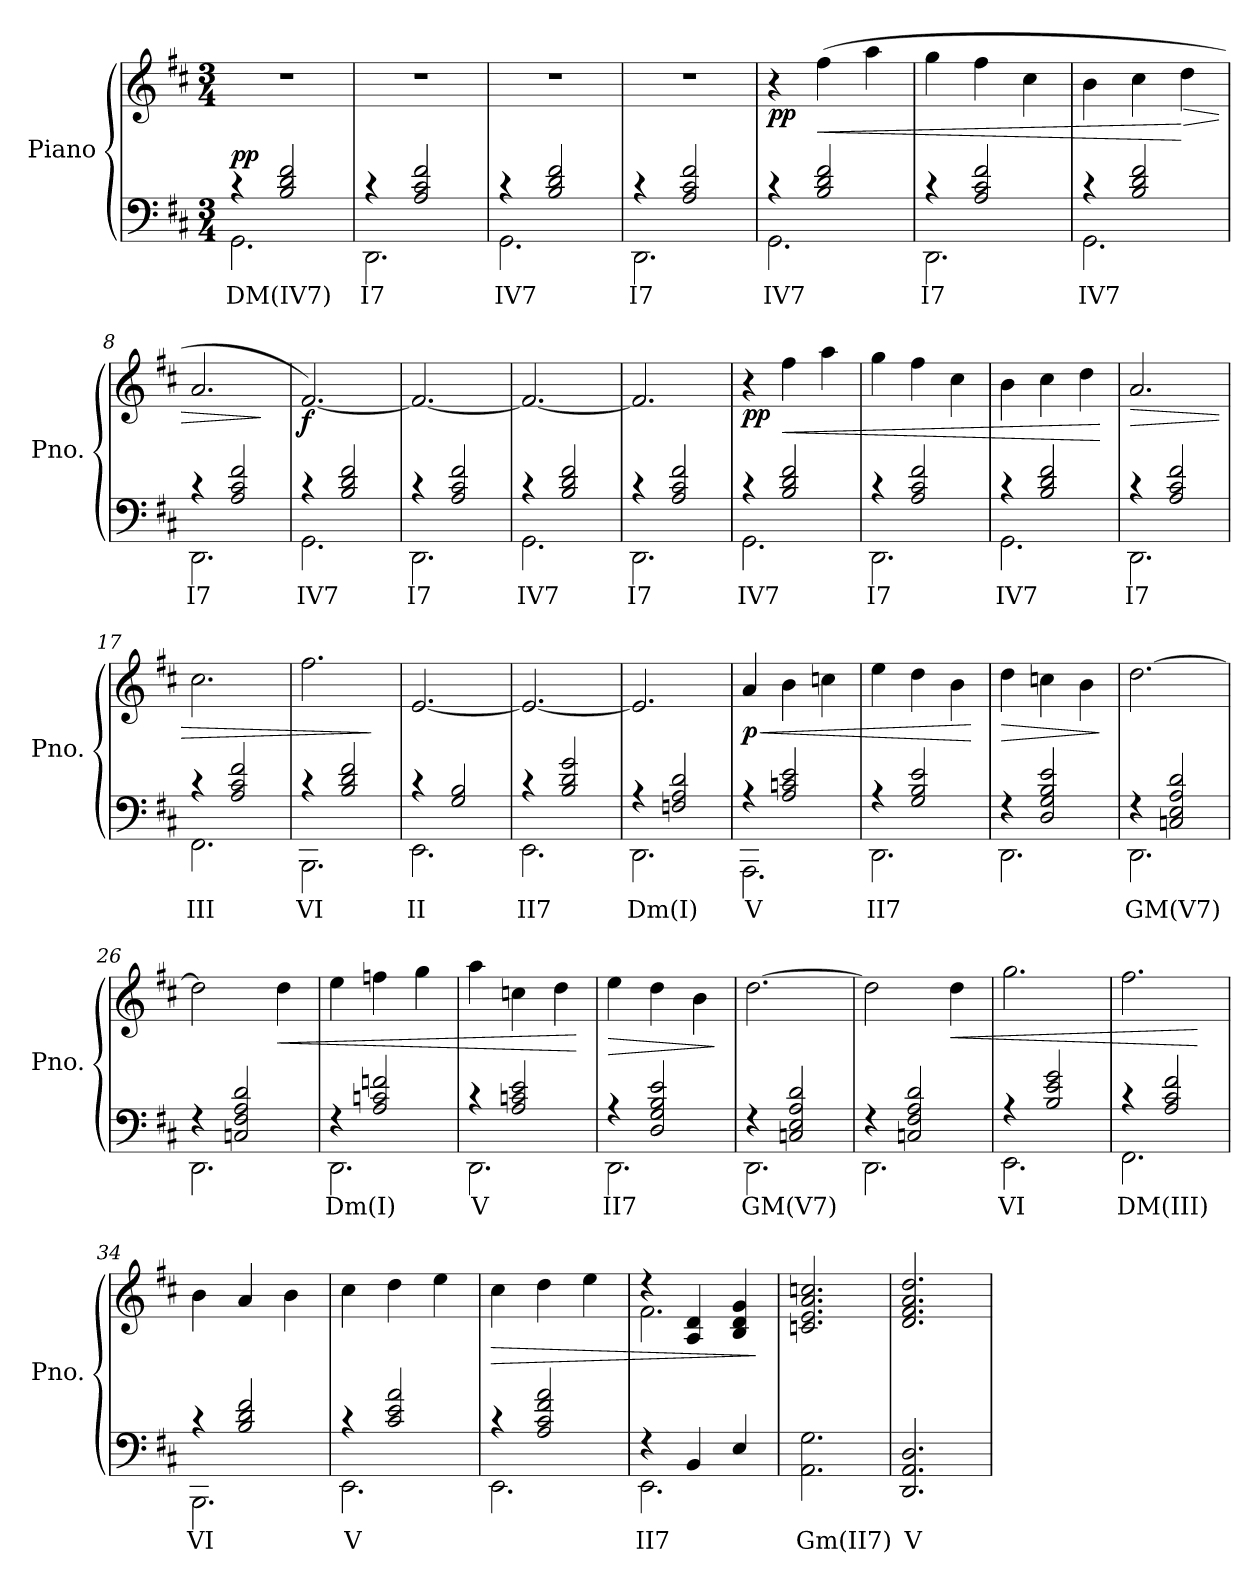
**kern	**text	**kern	**dynam
*part1	*part1	*part1	*part1
*staff2	*staff2	*staff1	*staff1/2
*I"Piano	*	*	*
*I'Pno.	*	*	*
*clefF4	*	*clefG2	*
*k[f#c#]	*	*k[f#c#]	*
*M3/4	*	*M3/4	*
*MM66	*	*MM66	*
=1	=1	=1	=1
*^	*	*	*
!	!	!LO:LY:b	!	!LO:DY:a=2
4r	2.GG\	DM(IV7)	2.r	pp
2B/ 2d/ 2f#/	.	.	.	.
=2	=2	=2	=2	=2
!	!	!LO:LY:b	!	!
4r	2.DD\	I7	2.r	.
2A/ 2c#/ 2f#/	.	.	.	.
=3	=3	=3	=3	=3
!	!	!LO:LY:b	!	!
4r	2.GG\	IV7	2.r	.
2B/ 2d/ 2f#/	.	.	.	.
=4	=4	=4	=4	=4
!	!	!LO:LY:b	!	!
4r	2.DD\	I7	2.r	.
2A/ 2c#/ 2f#/	.	.	.	.
=5	=5	=5	=5	=5
!	!	!LO:LY:b	!	!LO:DY:b
4r	2.GG\	IV7	4r	pp
!	!	!	!	!LO:HP:b
2B/ 2d/ 2f#/	.	.	(>4ff#\	<
.	.	.	4aa\	.
=6	=6	=6	=6	=6
!	!	!LO:LY:b	!	!
4r	2.DD\	I7	4gg\	.
2A/ 2c#/ 2f#/	.	.	4ff#\	.
.	.	.	4cc#\	.
=7	=7	=7	=7	=7
!	!	!LO:LY:b	!	!
4r	2.GG\	IV7	4b\	.
2B/ 2d/ 2f#/	.	.	4cc#\	.
!	!	!	!	!LO:HP:n=1:b
.	.	.	4dd\	[ >
=8	=8	=8	=8	=8
!	!	!LO:LY:b	!	!
4r	2.DD\	I7	2.a/	.
2A/ 2c#/ 2f#/	.	.	.	.
*v	*v	*	*	*
.	.	.	]
!!LO:LB:g=z
=9	=9	=9	=9
*^	*	*	*
!	!	!LO:LY:b	!	!LO:DY:b
4r	2.GG\	IV7	[2.f#/)	f
2B/ 2d/ 2f#/	.	.	.	.
=10	=10	=10	=10	=10
!	!	!LO:LY:b	!	!
4r	2.DD\	I7	2.f#/_	.
2A/ 2c#/ 2f#/	.	.	.	.
=11	=11	=11	=11	=11
!	!	!LO:LY:b	!	!
4r	2.GG\	IV7	2.f#/_	.
2B/ 2d/ 2f#/	.	.	.	.
=12	=12	=12	=12	=12
!	!	!LO:LY:b	!	!
4r	2.DD\	I7	2.f#/]	.
2A/ 2c#/ 2f#/	.	.	.	.
=13	=13	=13	=13	=13
!	!	!LO:LY:b	!	!LO:DY:b
4r	2.GG\	IV7	4r	pp
!	!	!	!	!LO:HP:b
2B/ 2d/ 2f#/	.	.	4ff#\	<
.	.	.	4aa\	.
=14	=14	=14	=14	=14
!	!	!LO:LY:b	!	!
4r	2.DD\	I7	4gg\	.
2A/ 2c#/ 2f#/	.	.	4ff#\	.
.	.	.	4cc#\	.
=15	=15	=15	=15	=15
!	!	!LO:LY:b	!	!
4r	2.GG\	IV7	4b\	.
2B/ 2d/ 2f#/	.	.	4cc#\	.
.	.	.	4dd\	.
*v	*v	*	*	*
.	.	.	[
=16	=16	=16	=16
*^	*	*	*
!	!	!LO:LY:b	!	!LO:HP:b
4r	2.DD\	I7	2.a/	>
2A/ 2c#/ 2f#/	.	.	.	.
=17	=17	=17	=17	=17
!	!	!LO:LY:b	!	!
4r	2.FF#\	III	2.cc#\	.
2A/ 2c#/ 2f#/	.	.	.	.
!!LO:LB:g=z
=18	=18	=18	=18	=18
!	!	!LO:LY:b	!	!
4r	2.BBB\	VI	2.ff#\	.
2B/ 2d/ 2f#/	.	.	.	.
*v	*v	*	*	*
.	.	.	]
=19	=19	=19	=19
*^	*	*	*
!	!	!LO:LY:b	!	!
4r	2.EE\	II	[2.e/	.
2G/ 2B/	.	.	.	.
=20	=20	=20	=20	=20
!	!	!LO:LY:b	!	!
4r	2.EE\	II7	2.e/_	.
2B/ 2d/ 2g/	.	.	.	.
=21	=21	=21	=21	=21
!	!	!LO:LY:b	!	!
4r	2.DD\	Dm(I)	2.e/]	.
2Fn/ 2A/ 2d/	.	.	.	.
=22	=22	=22	=22	=22
!	!	!LO:LY:b	!	!LO:HP:b
!	!	!	!	!LO:DY:n=1:b
4r	2.AAA\	V	4a/	< p
2A/ 2cn/ 2e/	.	.	4b\	.
.	.	.	4ccn\	.
=23	=23	=23	=23	=23
!	!	!LO:LY:b	!	!
4r	2.DD\	II7	4ee\	.
2G/ 2B/ 2e/	.	.	4dd\	.
.	.	.	4b\	.
*v	*v	*	*	*
.	.	.	[
=24	=24	=24	=24
*^	*	*	*
!	!	!	!	!LO:HP:b
4r	2.DD\	.	4dd\	>
2D/ 2G/ 2B/ 2e/	.	.	4ccn\	.
.	.	.	4b\	.
*v	*v	*	*	*
.	.	.	]
=25	=25	=25	=25
*^	*	*	*
!	!	!LO:LY:b	!	!
4r	2.DD\	GM(V7)	[2.dd\	.
2Cn/ 2E/ 2A/ 2d/	.	.	.	.
!!LO:LB:g=z
=26	=26	=26	=26	=26
4r	2.DD\	.	2dd\]	.
2Cn/ 2F#/ 2A/ 2d/	.	.	.	.
!	!	!	!	!LO:HP:b
.	.	.	4dd\	<
=27	=27	=27	=27	=27
!	!	!LO:LY:b	!	!
4r	2.DD\	Dm(I)	4ee\	.
2A/ 2cn/ 2fn/	.	.	4ffn\	.
.	.	.	4gg\	.
=28	=28	=28	=28	=28
!	!	!LO:LY:b	!	!
4r	2.DD\	V	4aa\	.
2A/ 2cn/ 2e/	.	.	4ccn\	.
.	.	.	4dd\	.
*v	*v	*	*	*
.	.	.	[
=29	=29	=29	=29
*^	*	*	*
!	!	!LO:LY:b	!	!LO:HP:b
4r	2.DD\	II7	4ee\	>
2D/ 2G/ 2B/ 2e/	.	.	4dd\	.
.	.	.	4b\	.
*v	*v	*	*	*
.	.	.	]
=30	=30	=30	=30
*^	*	*	*
!	!	!LO:LY:b	!	!
4r	2.DD\	GM(V7)	[2.dd\	.
2Cn/ 2E/ 2A/ 2d/	.	.	.	.
=31	=31	=31	=31	=31
4r	2.DD\	.	2dd\]	.
2Cn/ 2F#/ 2A/ 2d/	.	.	.	.
!	!	!	!	!LO:HP:b
.	.	.	4dd\	<
=32	=32	=32	=32	=32
!	!	!LO:LY:b	!	!
4r	2.EE\	VI	2.gg\	.
2B/ 2e/ 2g/	.	.	.	.
!!LO:LB:g=z
=33	=33	=33	=33	=33
!	!	!LO:LY:b	!	!
4r	2.FF#\	DM(III)	2.ff#\	.
2A/ 2c#/ 2f#/	.	.	.	.
*v	*v	*	*	*
.	.	.	[
=34	=34	=34	=34
*^	*	*	*
!	!	!LO:LY:b	!	!
4r	2.BBB\	VI	4b\	.
2B/ 2d/ 2f#/	.	.	4a/	.
.	.	.	4b\	.
=35	=35	=35	=35	=35
!	!	!LO:LY:b	!	!
4r	2.EE\	V	4cc#\	.
2c#/ 2e/ 2a/	.	.	4dd\	.
.	.	.	4ee\	.
=36	=36	=36	=36	=36
!	!	!	!	!LO:HP:b
4r	2.EE\	.	4cc#\	>
2A/ 2c#/ 2f#/ 2a/	.	.	4dd\	.
.	.	.	4ee\	.
=37	=37	=37	=37	=37
!	!	!LO:LY:b	!	!
*	*	*	*^	*
4r	2.EE\	II7	4r	2.f#\	.
4BB/	.	.	4A/ 4d/	.	.
4E/	.	.	4B/ 4d/ 4g/	.	.
*v	*v	*	*	*	*
*	*	*v	*v	*
.	.	.	]
=38	=38	=38	=38
!	!LO:LY:b	!	!
2.AA\ 2.G\	Gm(II7)	2.cn/ 2.e/ 2.a/ 2.ccn/	.
=39	=39	=39	=39
!	!LO:LY:b	!	!
2.DD/ 2.AA/ 2.D/	V	2.d/ 2.f#/ 2.a/ 2.dd/	.
=	=	=	=
*-	*-	*-	*-
